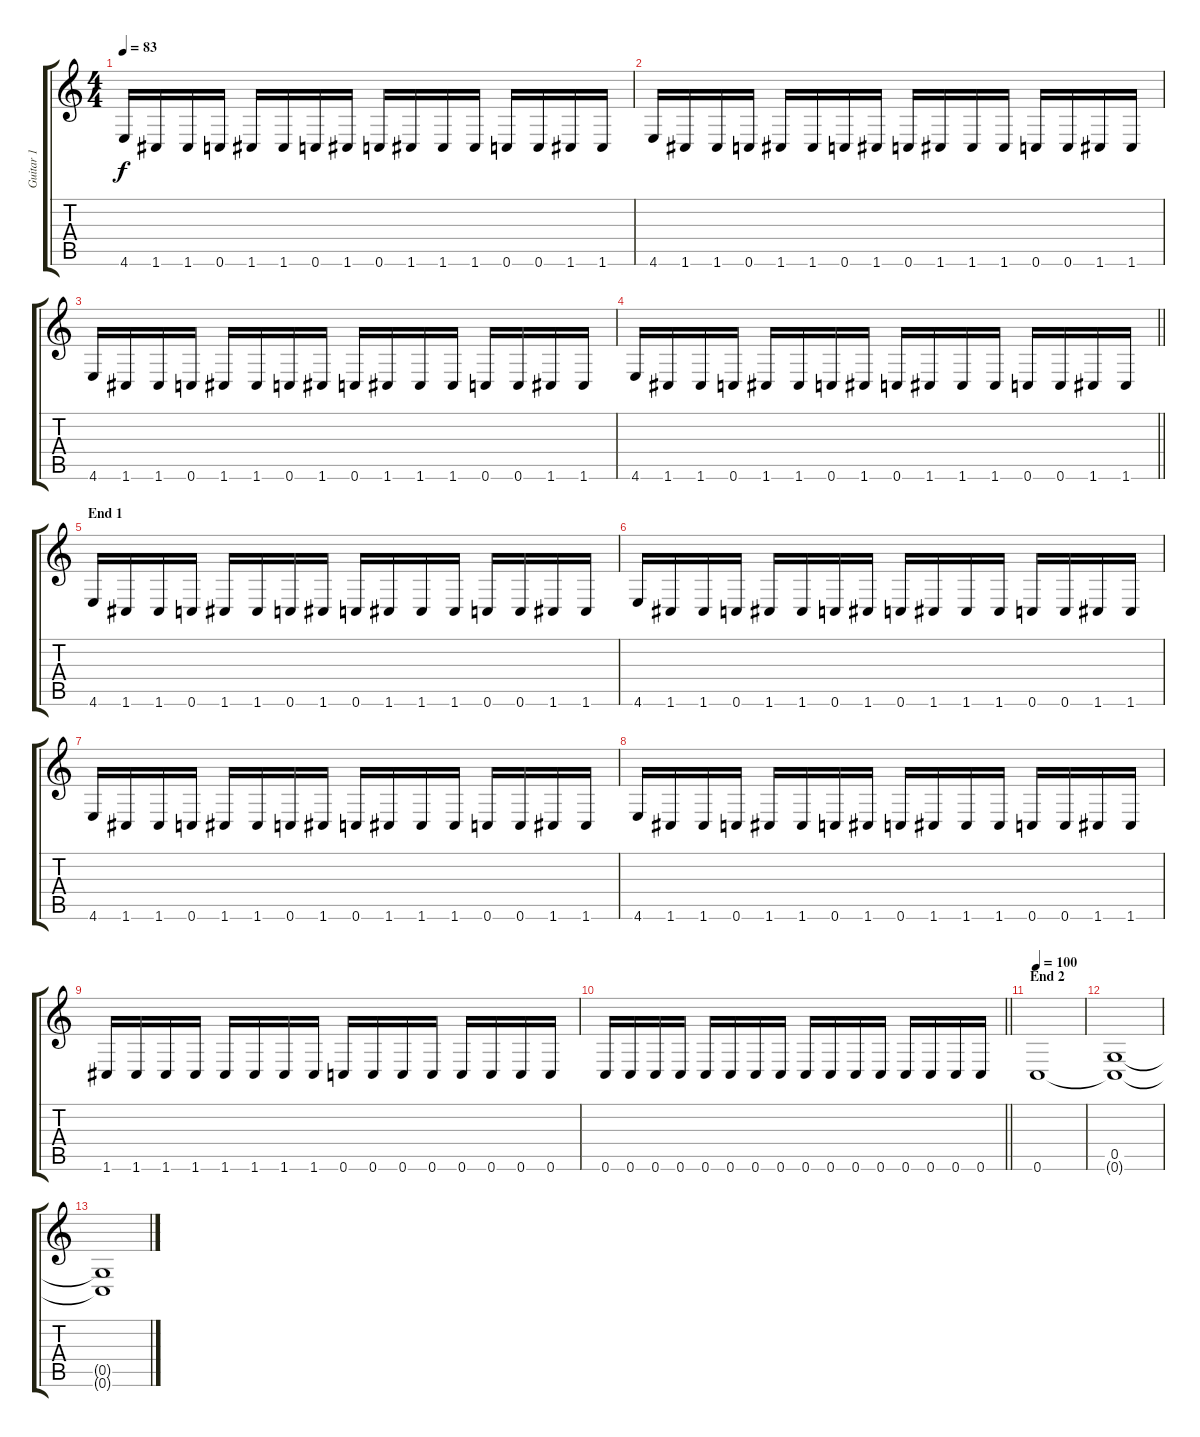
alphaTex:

\track ("Guitar 1" "Guitar 1") {instrument distortionguitar}
\staff {score tabs}
\tuning (D4 A3 F3 C3 G2 C2) {hide}
\ts (4 4)
\tempo 83
\clef g2
\ks c
4.6.16{dy f} 1.6.16 1.6.16 0.6.16 1.6.16 1.6.16 0.6.16 1.6.16 0.6.16 1.6.16 1.6.16 1.6.16 0.6.16 0.6.16 1.6.16 1.6.16 |
4.6.16 1.6.16 1.6.16 0.6.16 1.6.16 1.6.16 0.6.16 1.6.16 0.6.16 1.6.16 1.6.16 1.6.16 0.6.16 0.6.16 1.6.16 1.6.16 |
4.6.16 1.6.16 1.6.16 0.6.16 1.6.16 1.6.16 0.6.16 1.6.16 0.6.16 1.6.16 1.6.16 1.6.16 0.6.16 0.6.16 1.6.16 1.6.16 |
\barLineRight lightlight
4.6.16 1.6.16 1.6.16 0.6.16 1.6.16 1.6.16 0.6.16 1.6.16 0.6.16 1.6.16 1.6.16 1.6.16 0.6.16 0.6.16 1.6.16 1.6.16 |
\section ("" "End 1")
4.6.16 1.6.16 1.6.16 0.6.16 1.6.16 1.6.16 0.6.16 1.6.16 0.6.16 1.6.16 1.6.16 1.6.16 0.6.16 0.6.16 1.6.16 1.6.16 |
4.6.16 1.6.16 1.6.16 0.6.16 1.6.16 1.6.16 0.6.16 1.6.16 0.6.16 1.6.16 1.6.16 1.6.16 0.6.16 0.6.16 1.6.16 1.6.16 |
4.6.16 1.6.16 1.6.16 0.6.16 1.6.16 1.6.16 0.6.16 1.6.16 0.6.16 1.6.16 1.6.16 1.6.16 0.6.16 0.6.16 1.6.16 1.6.16 |
4.6.16 1.6.16 1.6.16 0.6.16 1.6.16 1.6.16 0.6.16 1.6.16 0.6.16 1.6.16 1.6.16 1.6.16 0.6.16 0.6.16 1.6.16 1.6.16 |
1.6.16 1.6.16 1.6.16 1.6.16 1.6.16 1.6.16 1.6.16 1.6.16 0.6.16 0.6.16 0.6.16 0.6.16 0.6.16 0.6.16 0.6.16 0.6.16 |
\barLineRight lightlight
0.6.16 0.6.16 0.6.16 0.6.16 0.6.16 0.6.16 0.6.16 0.6.16 0.6.16 0.6.16 0.6.16 0.6.16 0.6.16 0.6.16 0.6.16 0.6.16 |
\section ("" "End 2")
\tempo 100
0.6.1 |
(0.5 0.6{t}).1{volume 0} |
(0.5{t} 0.6{t}).1
